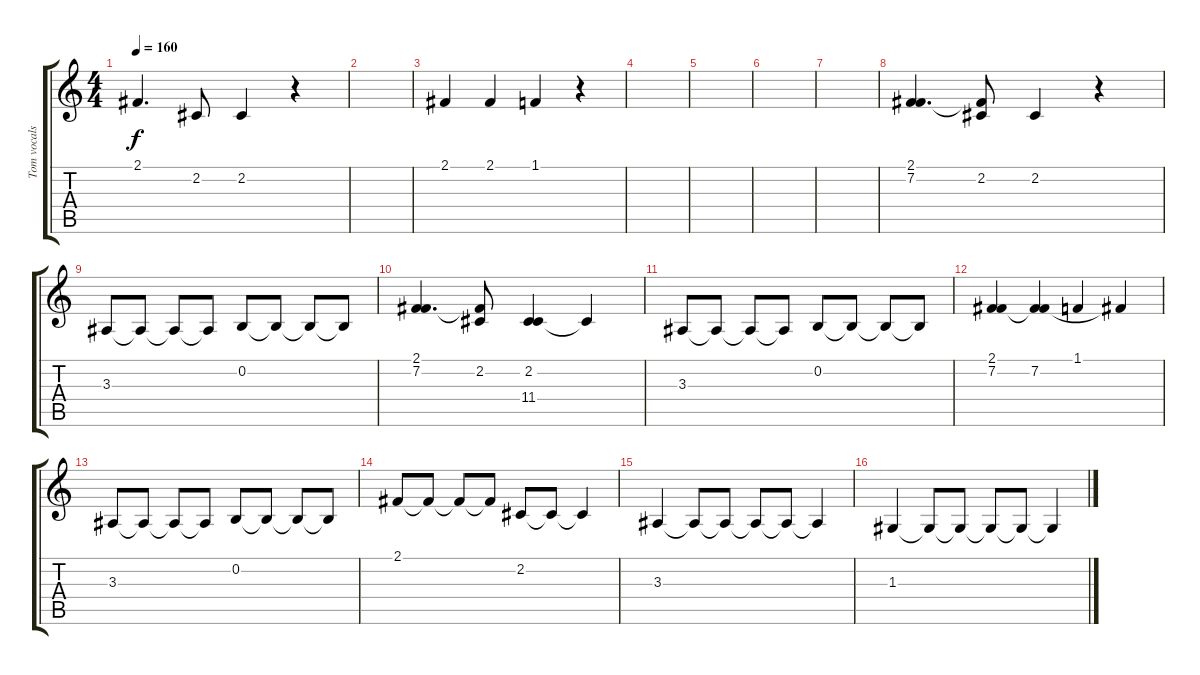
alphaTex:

\track ("Tom vocals" "Tom vocals") {instrument baritonesax}
\staff {score tabs}
\tuning (E4 B3 G3 D3 A2 E2) {hide}
\ts (4 4)
\tempo 160
\clef g2
\ks c
2.1.4{d dy f} 2.2.8 2.2.4 r.4 |
|
2.1.4 2.1.4 1.1.4 r.4 |
|
|
|
|
(2.1 7.2).4{d} (2.1{t} 2.2).8 2.2.4 r.4 |
3.3.8 3.3{t}.8 3.3{t}.8 3.3{t}.8 0.2.8 0.2{t}.8 0.2{t}.8 0.2{t}.8 |
(2.1 7.2).4{d} (2.1{t} 2.2).8 (2.2 11.4).4 11.4{t}.4 |
3.3.8 3.3{t}.8 3.3{t}.8 3.3{t}.8 0.2.8 0.2{t}.8 0.2{t}.8 0.2{t}.8 |
(2.1 7.2).4 (2.1{t} 7.2).4 1.1.4 7.2{t}.4 |
3.3.8 3.3{t}.8 3.3{t}.8 3.3{t}.8 0.2.8 0.2{t}.8 0.2{t}.8 0.2{t}.8 |
2.1.8 2.1{t}.8 2.1{t}.8 2.1{t}.8 2.2.8 2.2{t}.8 2.2{t}.4 |
3.3.4 3.3{t}.8 3.3{t}.8 3.3{t}.8 3.3{t}.8 3.3{t}.4 |
1.3.4 1.3{t}.8 1.3{t}.8 1.3{t}.8 1.3{t}.8 1.3{t}.4
